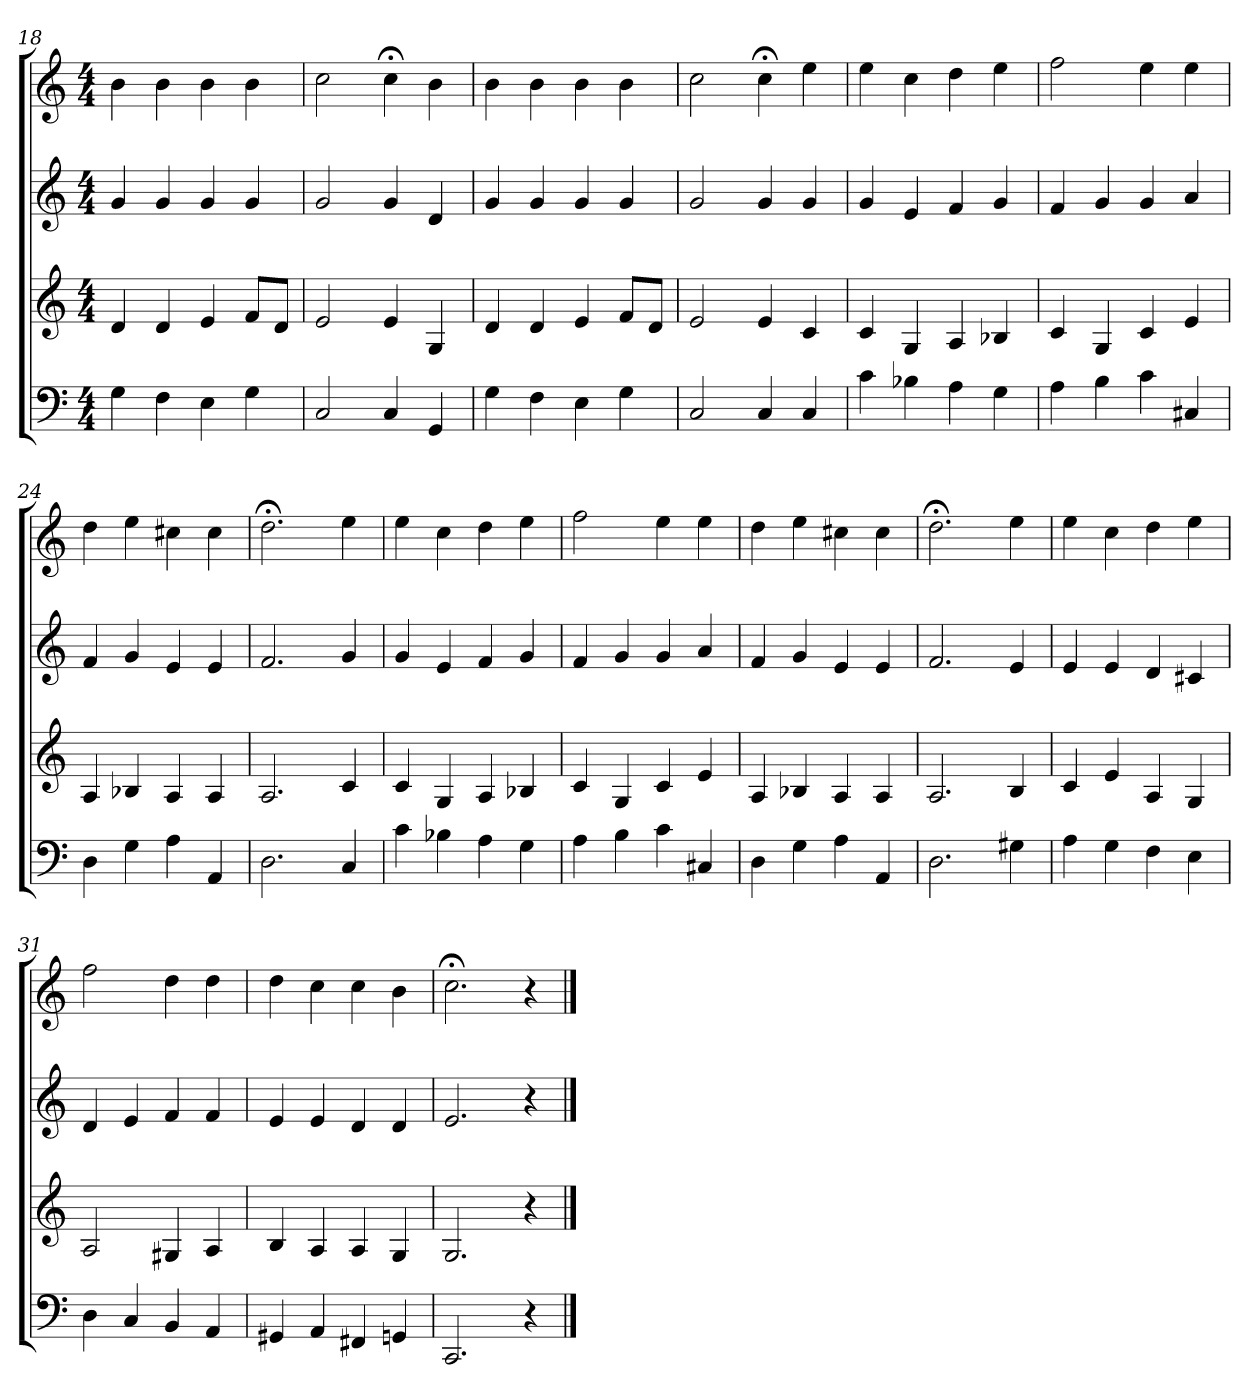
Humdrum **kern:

**kern	**kern	**kern	**kern
*part4	*part3	*part2	*part1
*staff4	*staff3	*staff2	*staff1
*clefF4	*clefG2	*clefG2	*clefG2
*k[]	*k[]	*k[]	*k[]
*C:	*C:	*C:	*C:
*M4/4	*M4/4	*M4/4	*M4/4
=18	=18	=18	=18
4G	4d	4g	4b
4F	4d	4g	4b
4E	4e	4g	4b
4G	8f/L	4g	4b
.	8d/J	.	.
=19	=19	=19	=19
2C	2e	2g	2cc
4C	4e	4g	4cc;<
4GG	4G	4d	4b
=20	=20	=20	=20
4G	4d	4g	4b
4F	4d	4g	4b
4E	4e	4g	4b
4G	8f/L	4g	4b
.	8d/J	.	.
=21	=21	=21	=21
2C	2e	2g	2cc
4C	4e	4g	4cc;<
4C	4c	4g	4ee
=22	=22	=22	=22
4c	4c	4g	4ee
4B-X	4G	4e	4cc
4A	4A	4f	4dd
4G	4B-X	4g	4ee
=23	=23	=23	=23
4A	4c	4f	2ff
4B	4G	4g	.
4c	4c	4g	4ee
4C#X	4e	4a	4ee
=24	=24	=24	=24
4D	4A	4f	4dd
4G	4B-X	4g	4ee
4A	4A	4e	4cc#X
4AA	4A	4e	4cc#
=25	=25	=25	=25
2.D	2.A	2.f	2.dd;<
4C	4c	4g	4ee
=26	=26	=26	=26
4c	4c	4g	4ee
4B-X	4G	4e	4cc
4A	4A	4f	4dd
4G	4B-X	4g	4ee
=27	=27	=27	=27
4A	4c	4f	2ff
4B	4G	4g	.
4c	4c	4g	4ee
4C#X	4e	4a	4ee
=28	=28	=28	=28
4D	4A	4f	4dd
4G	4B-X	4g	4ee
4A	4A	4e	4cc#X
4AA	4A	4e	4cc#
=29	=29	=29	=29
2.D	2.A	2.f	2.dd;<
4G#X	4B	4e	4ee
=30	=30	=30	=30
4A	4c	4e	4ee
4G	4e	4e	4cc
4F	4A	4d	4dd
4E	4G	4c#X	4ee
=31	=31	=31	=31
4D	2A	4d	2ff
4C	.	4e	.
4BB	4G#X	4f	4dd
4AA	4A	4f	4dd
=32	=32	=32	=32
4GG#X	4B	4e	4dd
4AA	4A	4e	4cc
4FF#X	4A	4d	4cc
4GGn	4G	4d	4b
=33	=33	=33	=33
2.CC	2.G	2.e	2.cc;<
4r	4r	4r	4r
==	==	==	==
*-	*-	*-	*-
